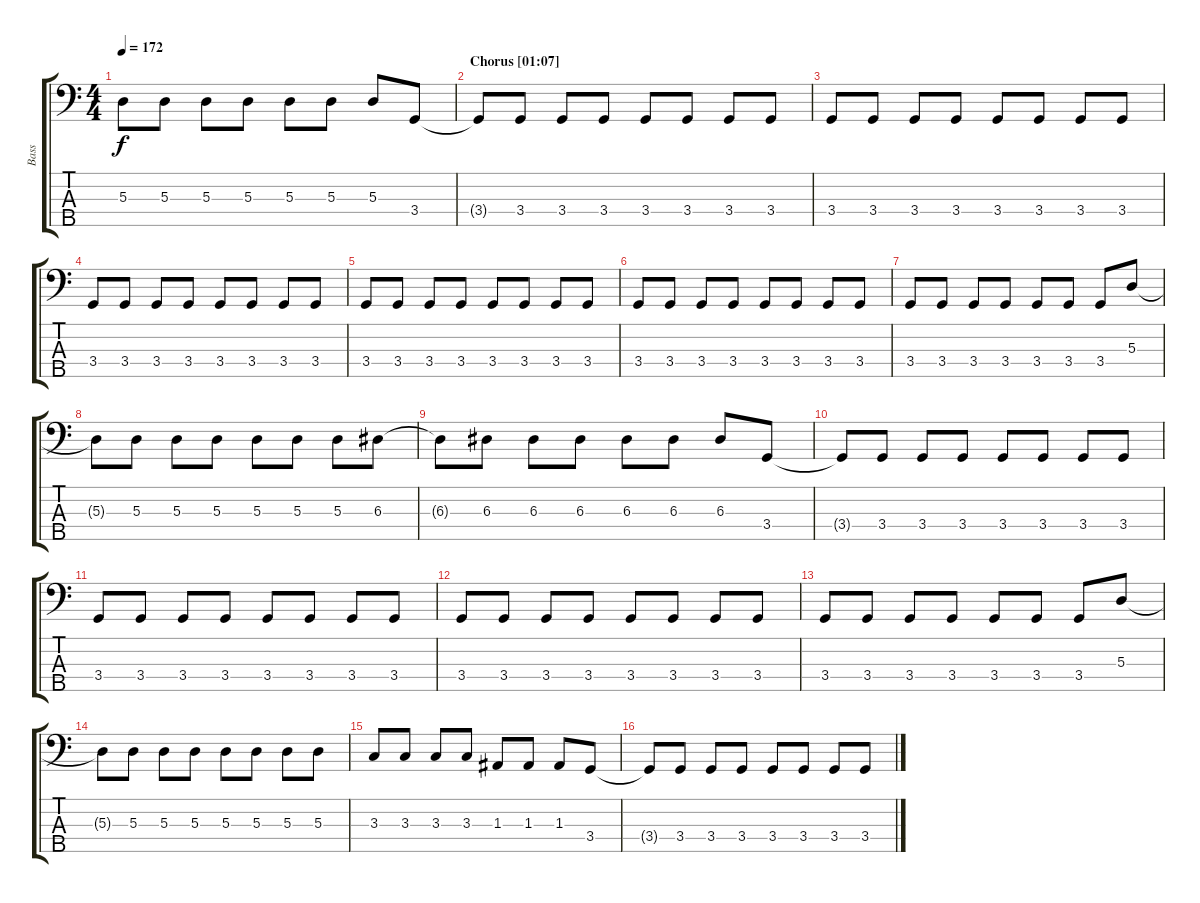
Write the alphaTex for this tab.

\track ("Bass" "Bass") {instrument electricbassfinger}
\staff {score tabs}
\tuning (G2 D2 A1 E1 B0) {hide}
\ts (4 4)
\tempo 172
\clef f4
\ks c
5.3.8{dy f} 5.3.8 5.3.8 5.3.8 5.3.8 5.3.8 5.3.8 3.4.8 |
\section ("" "Chorus [01:07]")
3.4{t}.8 3.4.8 3.4.8 3.4.8 3.4.8 3.4.8 3.4.8 3.4.8 |
3.4.8 3.4.8 3.4.8 3.4.8 3.4.8 3.4.8 3.4.8 3.4.8 |
3.4.8 3.4.8 3.4.8 3.4.8 3.4.8 3.4.8 3.4.8 3.4.8 |
3.4.8 3.4.8 3.4.8 3.4.8 3.4.8 3.4.8 3.4.8 3.4.8 |
3.4.8 3.4.8 3.4.8 3.4.8 3.4.8 3.4.8 3.4.8 3.4.8 |
3.4.8 3.4.8 3.4.8 3.4.8 3.4.8 3.4.8 3.4.8 5.3.8 |
5.3{t}.8 5.3.8 5.3.8 5.3.8 5.3.8 5.3.8 5.3.8 6.3.8 |
6.3{t}.8 6.3.8 6.3.8 6.3.8 6.3.8 6.3.8 6.3.8 3.4.8 |
\section ("" "")
3.4{t}.8 3.4.8 3.4.8 3.4.8 3.4.8 3.4.8 3.4.8 3.4.8 |
3.4.8 3.4.8 3.4.8 3.4.8 3.4.8 3.4.8 3.4.8 3.4.8 |
3.4.8 3.4.8 3.4.8 3.4.8 3.4.8 3.4.8 3.4.8 3.4.8 |
3.4.8 3.4.8 3.4.8 3.4.8 3.4.8 3.4.8 3.4.8 5.3.8 |
5.3{t}.8 5.3.8 5.3.8 5.3.8 5.3.8 5.3.8 5.3.8 5.3.8 |
3.3.8 3.3.8 3.3.8 3.3.8 1.3.8 1.3.8 1.3.8 3.4.8 |
3.4{t}.8 3.4.8 3.4.8 3.4.8 3.4.8 3.4.8 3.4.8 3.4.8
